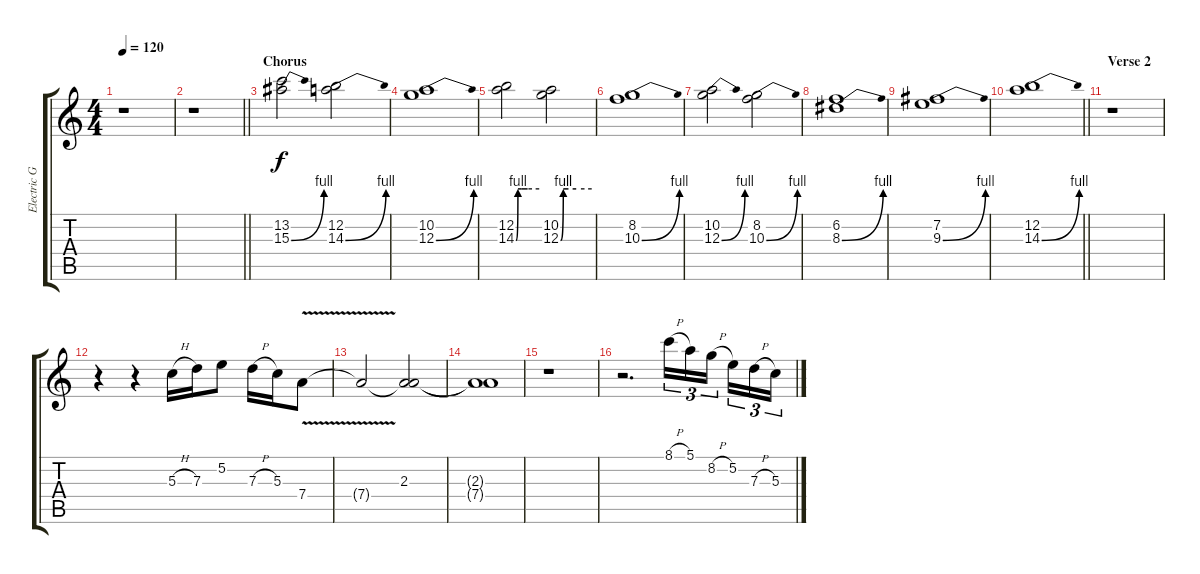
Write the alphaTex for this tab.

\track ("Electric Guitar" "Electric G") {instrument overdrivenguitar}
\staff {score tabs}
\tuning (E4 B3 G3 D3 A2 E2) {hide}
\ts (4 4)
\tempo 120
\clef g2
\ks c
r.1{dy f} |
\barLineRight lightlight
r.1 |
\section ("" "Chorus")
(13.2 15.3{be (bend 0 0 60 4)}).2 (12.2 14.3{be (bend 0 0 60 4)}).2 |
(10.2 12.3{be (bend 0 0 60 4)}).1 |
(12.2 14.3{be (custom 0 0 5 4 14 4 30 4 60 4)}).2 (10.2 12.3{be (custom 0 0 5 4 15 4 30 4 60 4)}).2 |
(8.2 10.3{be (bend 0 0 60 4)}).1 |
(10.2 12.3{be (bend 0 0 60 4)}).2 (8.2 10.3{be (bend 0 0 60 4)}).2 |
(6.2 8.3{be (bend 0 0 60 4)}).1 |
(7.2 9.3{be (bend 0 0 60 4)}).1 |
\barLineRight lightlight
(12.2 14.3{be (bend 0 0 60 4)}).1 |
\section ("" "Verse 2")
r.1 |
r.4 r.4 5.3{h}.16 7.3.16 5.2.8 7.3{h}.16 5.3.16 7.4{v}.8 |
7.4{t}.2 (2.3 7.4{t}).2{instrument guitarharmonics} |
(2.3{t} 7.4{t}).1{volume 0} |
r.1 |
r.2{d} 8.1{h}.16{tu (3 2) volume 12 instrument overdrivenguitar} 5.1.16{tu (3 2)} 8.2{h}.16{tu (3 2)} 5.2.16{tu (3 2)} 7.3{h}.16{tu (3 2)} 5.3.16{tu (3 2)}
